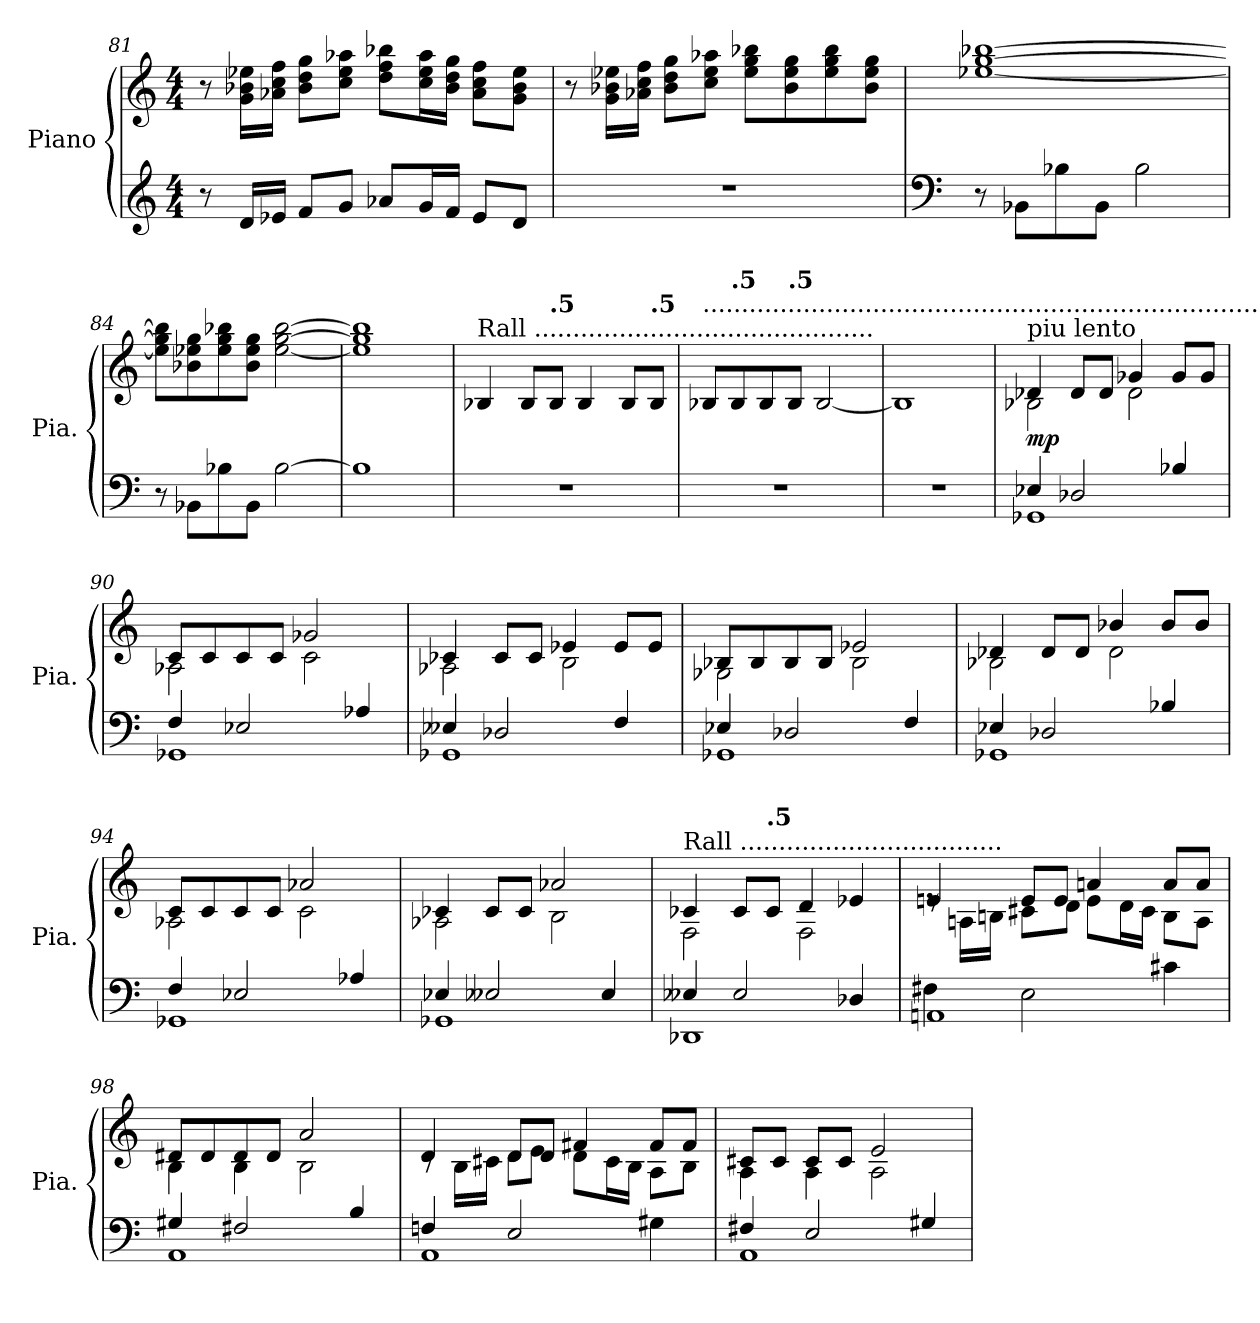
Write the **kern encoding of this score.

**kern	**kern	**dynam
*part1	*part1	*part1
*staff2	*staff1	*staff1/2
*I"Piano	*	*
*I'Pia.	*	*
*clefG2	*clefG2	*
*k[]	*k[]	*
*M4/4	*M4/4	*
=81	=81	=81
8r	8r	.
16d/LL	16g\ 16b-X\ 16ee-X\LL	.
16e-X/JJ	16a-X\ 16cc\ 16ff\JJ	.
8f/L	8b-\ 8dd\ 8gg\L	.
8g/J	8cc\ 8ee-\ 8aa-X\J	.
8a-X/L	8dd\ 8ff\ 8bb-X\L	.
16g/L	16cc\ 16ee-\ 16aa-\L	.
16f/JJ	16b-\ 16dd\ 16gg\JJ	.
8e-/L	8a-\ 8cc\ 8ff\L	.
8d/J	8g\ 8b-\ 8ee-\J	.
!!LO:LB:g=z
=82	=82	=82
1r	8r	.
.	16g\ 16b-X\ 16ee-X\LL	.
.	16a-X\ 16cc\ 16ff\JJ	.
.	8b-\ 8dd\ 8gg\L	.
.	8cc\ 8ee-\ 8aa-X\J	.
.	8ee-\ 8gg\ 8bb-X\L	.
.	8b-\ 8ee-\ 8gg\	.
.	8ee-\ 8gg\ 8bb-\	.
.	8b-\ 8ee-\ 8gg\J	.
=83	=83	=83
*clefF4	*	*
8r	[1ee-X [1gg [1bb-X	.
8BB-X\L	.	.
8B-X\	.	.
8BB-\J	.	.
2B-\	.	.
=84	=84	=84
8r	8ee-\] 8gg\] 8bb-\]L	.
8BB-X\L	8b-X\ 8ee-X\ 8gg\	.
8B-X\	8ee-\ 8gg\ 8bb-X\	.
8BB-\J	8b-\ 8ee-\ 8gg\J	.
[2B-\	[2ee-\ [2gg\ [2bb-\	.
=85	=85	=85
1B-]	1ee-] 1gg] 1bb-]	.
=86	=86	=86
*	*MM120	*
!	!LO:TX:a:t=Rall ............................................	!
1r	4B-X/	.
*	*MM115	*
.	8B-/L	.
*	*MM112	*
!	!LO:TX:a:B:t=.5	!
.	8B-/J	.
*	*MM110	*
.	4B-/	.
*	*MM105	*
.	8B-/L	.
*	*MM102	*
!	!LO:TX:a:B:t=.5	!
.	8B-/J	.
!!LO:LB:g=z
=87	=87	=87
*	*MM100	*
!	!LO:TX:a:t=............................................................................	!
1r	8B-X/L	.
*	*MM97	*
!	!LO:TX:a:B:t=.5	!
.	8B-/	.
*	*MM95	*
.	8B-/	.
*	*MM92	*
!	!LO:TX:a:B:t=.5	!
.	8B-/J	.
*	*MM90	*
.	[2B-/	.
=88	=88	=88
*	*MM80	*
1r	1B-]	.
=89	=89	=89
*	*MM100	*
*^	*^	*
!	!	!LO:TX:a:t=piu lento	!	!
!	!	!	!	!LO:DY:b
1GG-X	4E-X/	4d-X/	2B-X\	mp
.	2D-X/	8d-/L	.	.
.	.	8d-/J	.	.
.	.	4g-X/	2d-\	.
.	4B-X/	8g-/L	.	.
.	.	8g-/J	.	.
=90	=90	=90	=90	=90
1GG-X	4F/	8c/L	2A-X\	.
.	.	8c/	.	.
.	2E-X/	8c/	.	.
.	.	8c/J	.	.
.	.	2g-X/	2c\	.
.	4A-X/	.	.	.
=91	=91	=91	=91	=91
1GG-X	4E--X/	4c-X/	2A-X\	.
.	2D-X/	8c-/L	.	.
.	.	8c-/J	.	.
.	.	4e-X/	2B\	.
.	4F/	8e-/L	.	.
.	.	8e-/J	.	.
!!LO:LB:g=z	!!
=92	=92	=92	=92	=92
4E-X/	1GG-X	8B-X/L	2G-X\	.
.	.	8B-/	.	.
2D-X/	.	8B-/	.	.
.	.	8B-/J	.	.
.	.	2e-X/	2B-\	.
4F/	.	.	.	.
=93	=93	=93	=93	=93
1GG-X	4E-X/	4d-X/	2B-X\	.
.	2D-X/	8d-/L	.	.
.	.	8d-/J	.	.
.	.	4b-X/	2d-\	.
.	4B-X/	8b-/L	.	.
.	.	8b-/J	.	.
=94	=94	=94	=94	=94
1GG-X	4F/	8c/L	2A-X\	.
.	.	8c/	.	.
.	2E-X/	8c/	.	.
.	.	8c/J	.	.
.	.	2a-X/	2c\	.
.	4A-X/	.	.	.
=95	=95	=95	=95	=95
1GG-X	4E-X/	4c-X/	2A-X\	.
.	2E--X/	8c-/L	.	.
.	.	8c-/J	.	.
.	.	2a-X/	2B\	.
.	4E--/	.	.	.
=96	=96	=96	=96	=96
*	*	*MM100	*	*
!	!	!LO:TX:a:t=Rall ..................................	!	!
1DD-X	4E--X/	4c-X/	2F\	.
*	*	*MM85	*	*
.	2E--/	8c-/L	.	.
*	*	*MM77	*	*
!	!	!LO:TX:a:B:t=.5	!	!
.	.	8c-/J	.	.
*	*	*MM70	*	*
.	.	4d/	2F\	.
*	*	*MM55	*	*
.	4D-X/	4e-X/	.	.
!!LO:PB:g=z	!!
=97	=97	=97	=97	=97
*	*	*MM100	*	*
1AAn	4F#X\	4en/	8re	.
.	.	.	16An\LL	.
.	.	.	16Bn\JJ	.
.	2E\	8e/L	8c#X\L	.
.	.	8e/J	8d\J	.
.	.	4an/	8e\L	.
.	.	.	16d\L	.
.	.	.	16c#\JJ	.
.	4c#X\	8a/L	8B\L	.
.	.	8a/J	8A\J	.
=98	=98	=98	=98	=98
1AA	4G#X/	8d#X/L	4B\	.
.	.	8d#/	.	.
.	2F#X/	8d#/	4B\	.
.	.	8d#/J	.	.
.	.	2a/	2B\	.
.	4B/	.	.	.
=99	=99	=99	=99	=99
1AA	4Fn/	4d/	8rc	.
.	.	.	16B\LL	.
.	.	.	16c#X\JJ	.
.	2E/	8d/L	8d\L	.
.	.	8d/J	8e\J	.
.	.	4f#X/	8d\L	.
.	.	.	16c#\L	.
.	.	.	16B\JJ	.
.	4G#X\	8f#/L	8A\L	.
.	.	8f#/J	8B\J	.
=100	=100	=100	=100	=100
4F#X/	1AA	4A\	8c#X/L	.
.	.	.	8c#/J	.
2E/	.	8c#/L	4A\	.
.	.	8c#/J	.	.
.	.	2e/	2A\	.
4G#X/	.	.	.	.
*v	*v	*	*	*
*	*v	*v	*
=	=	=
*-	*-	*-
